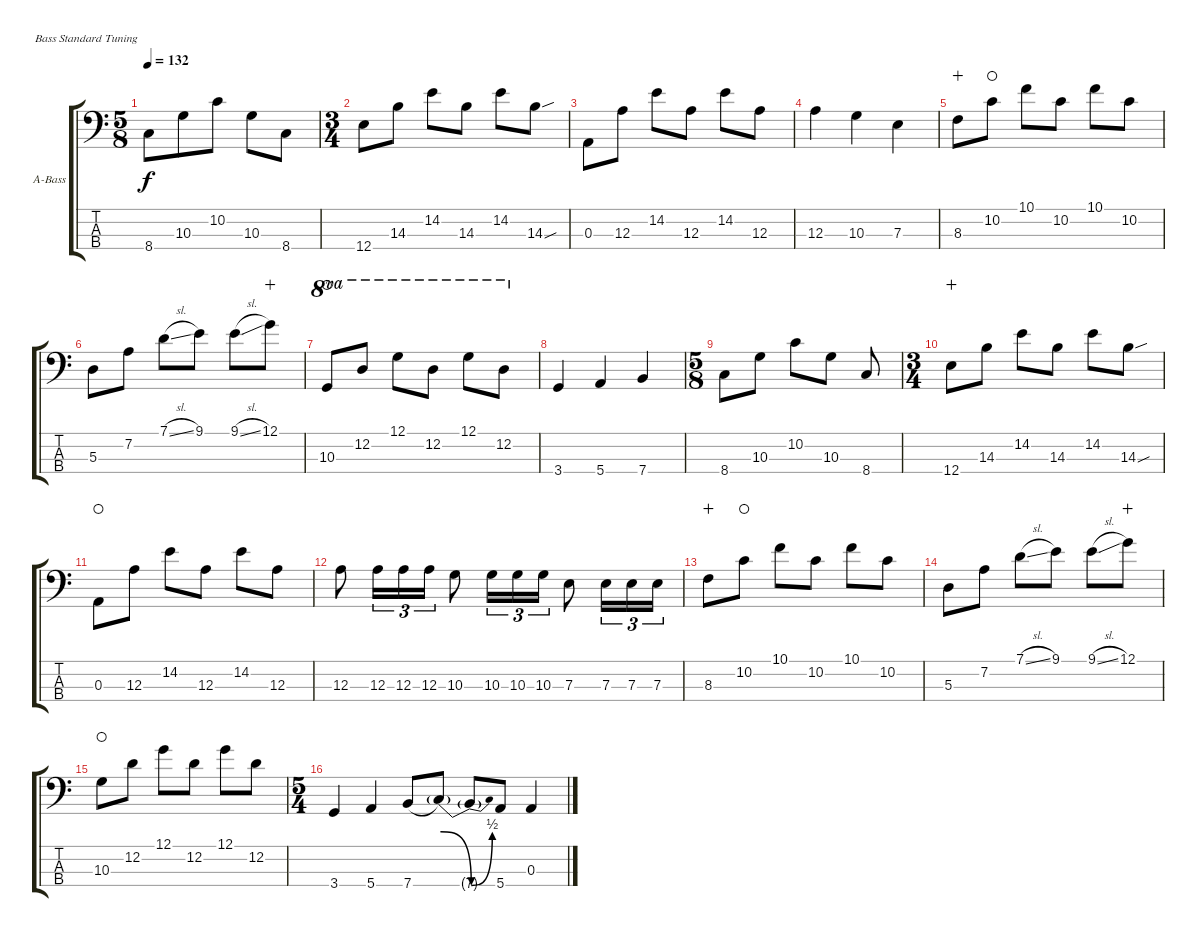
\bracketExtendMode groupsimilarinstruments
\firstSystemTrackNameOrientation horizontal
\otherSystemsTrackNameOrientation horizontal
\track ("Cliff" "A-Bass") {instrument distortionguitar}
\staff {score tabs}
\tuning (G2 D2 A1 E1)
\ts (5 8)
\beaming (8 3 2)
\tempo 132
\clef f4
\ks c
8.4.8{dy f} 10.3.8 10.2.8 10.3.8 8.4.8 |
\ts (3 4)
\beaming (8 2 2 2)
12.4.8 14.3.8 14.2.8 14.3.8 14.2.8 14.3{sou}.8 |
0.3.8 12.3.8 14.2.8 12.3.8 14.2.8 12.3.8 |
12.3.4 10.3.4 7.3.4 |
8.3.8{wahc} 10.2.8{waho} 10.1.8 10.2.8 10.1.8 10.2.8 |
5.3.8 7.2.8 7.1{sl}.8 9.1.8 9.1{sl}.8 12.1.8{wahc} |
10.3.8{ot 8va waho} 12.2.8{ot 8va} 12.1.8{ot 8va} 12.2.8{ot 8va} 12.1.8{ot 8va} 12.2.8{ot 8va} |
3.4.4 5.4.4 7.4.4 |
\ts (5 8)
\beaming (8 2 2 2)
8.4.8 10.3.8 10.2.8 10.3.8 8.4.8 |
\ts (3 4)
\beaming (8 2 2 2)
12.4.8{wahc} 14.3.8 14.2.8 14.3.8 14.2.8 14.3{sou}.8 |
0.3.8{waho} 12.3.8 14.2.8 12.3.8 14.2.8 12.3.8 |
12.3.8 12.3.16{tu (3 2)} 12.3.16{tu (3 2)} 12.3.16{tu (3 2)} 10.3.8 10.3.16{tu (3 2)} 10.3.16{tu (3 2)} 10.3.16{tu (3 2)} 7.3.8 7.3.16{tu (3 2)} 7.3.16{tu (3 2)} 7.3.16{tu (3 2)} |
8.3.8{wahc} 10.2.8{waho} 10.1.8 10.2.8 10.1.8 10.2.8 |
5.3.8 7.2.8 7.1{sl}.8 9.1.8 9.1{sl}.8 12.1.8{wahc} |
10.3.8{waho} 12.2.8 12.1.8 12.2.8 12.1.8 12.2.8 |
\ts (5 4)
\beaming (8 6 4)
3.4.4 5.4.4 7.4{be (hold 0 0 60 0)}.8 7.4{be (release 0 2 60 0) t}.8 7.4{be (bend 0 0 60 2) t}.8 5.4.8 0.3.4
